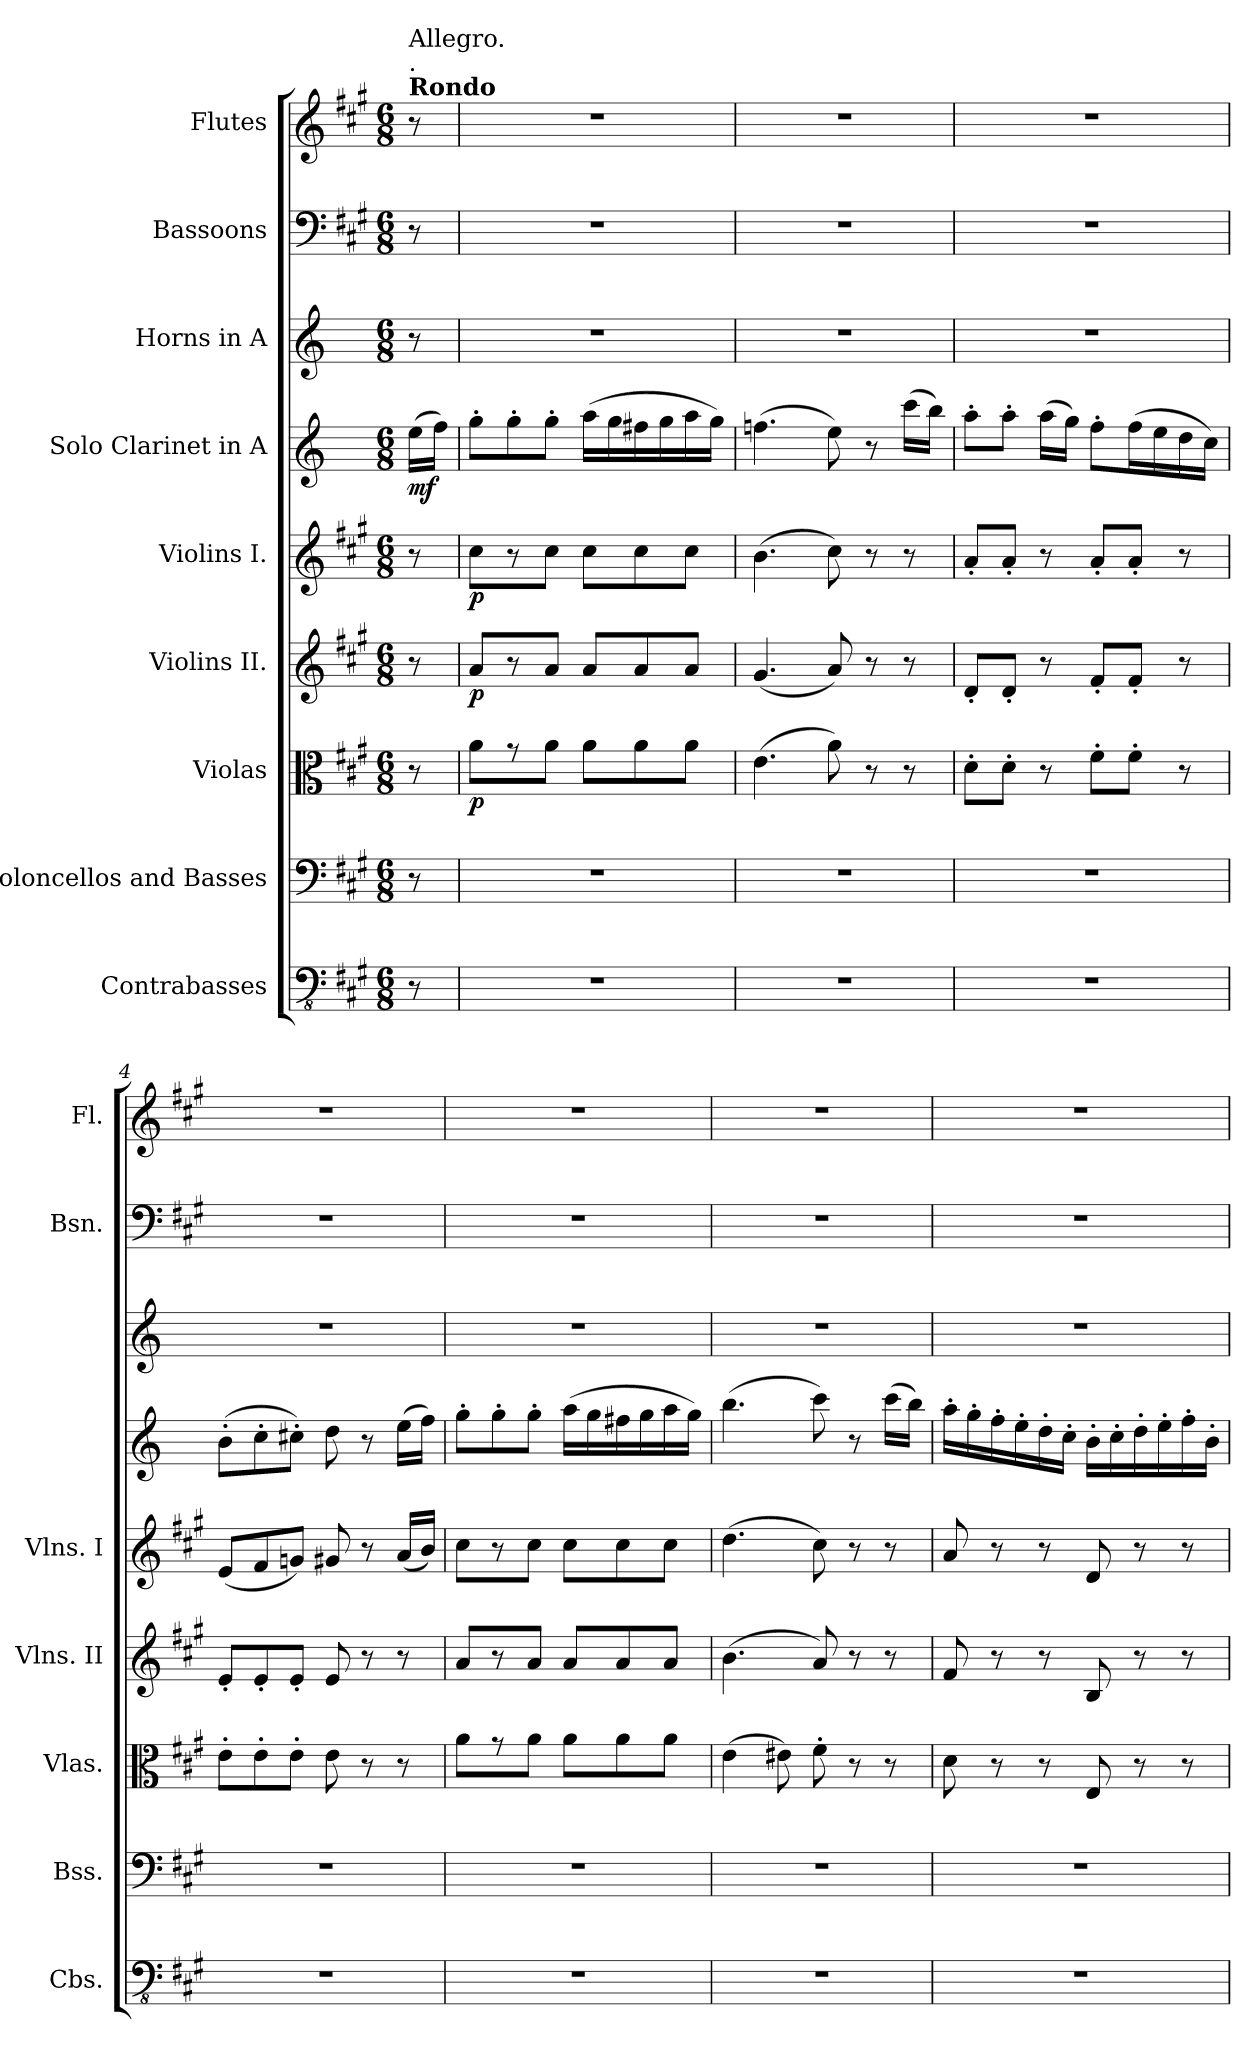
**kern	**kern	**kern	**dynam	**kern	**dynam	**kern	**dynam	**kern	**dynam	**kern	**kern	**kern
*part9	*part8	*part7	*part7	*part6	*part6	*part5	*part5	*part4	*part4	*part3	*part2	*part1
*staff9	*staff8	*staff7	*staff7	*staff6	*staff6	*staff5	*staff5	*staff4	*staff4	*staff3	*staff2	*staff1
*I"Contrabasses	*I"Violoncellos and Basses	*I"Violas	*	*I"Violins II.	*	*I"Violins I.	*	*I"Solo Clarinet in A	*	*I"Horns in A	*I"Bassoons	*I"Flutes
*I'Cbs.	*I'Bss.	*I'Vlas.	*	*I'Vlns. II	*	*I'Vlns. I	*	*	*	*	*I'Bsn.	*I'Fl.
*clefFv4	*clefF4	*clefC3	*	*clefG2	*	*clefG2	*	*clefG2	*	*clefG2	*clefF4	*clefG2
*	*	*	*	*	*	*	*	*ITrd2c3	*	*ITrd2c3	*	*
*k[f#c#g#]	*k[f#c#g#]	*k[f#c#g#]	*	*k[f#c#g#]	*	*k[f#c#g#]	*	*k[f#c#g#]	*	*k[f#c#g#]	*k[f#c#g#]	*k[f#c#g#]
*M6/8	*M6/8	*M6/8	*	*M6/8	*	*M6/8	*	*M6/8	*	*M6/8	*M6/8	*M6/8
*MM117	*MM117	*MM117	*	*MM117	*	*MM117	*	*MM117	*	*MM117	*MM117	*MM117
=	=	=	=	=	=	=	=	=	=	=	=	=
!	!	!	!	!	!	!	!	!	!	!	!	!LO:TX:a:B:t=Rondo
!	!	!	!	!	!	!	!	!	!	!	!	!LO:TX:a:t=.
!	!	!	!	!	!	!	!	!	!	!	!	!LO:TX:a:t=Allegro.
!	!	!	!	!	!	!	!	!	!LO:DY:b	!	!	!
8r	8r	8r	.	8r	.	8r	.	(>16cc#\LL	mf	8r	8r	8r
.	.	.	.	.	.	.	.	16dd\JJ)	.	.	.	.
=1	=1	=1	=1	=1	=1	=1	=1	=1	=1	=1	=1	=1
!	!	!	!LO:DY:b	!	!LO:DY:b	!	!LO:DY:b	!	!	!	!	!
2.r	2.r	8a\L	p	8a/L	p	8cc#\L	p	8ee'\L	.	2.r	2.r	2.r
.	.	8rg	.	8r	.	8r	.	8ee'\	.	.	.	.
.	.	8a\J	.	8a/J	.	8cc#\J	.	8ee'\J	.	.	.	.
.	.	8a\L	.	8a/L	.	8cc#\L	.	(>16ff#\LL	.	.	.	.
.	.	.	.	.	.	.	.	16ee\	.	.	.	.
.	.	8a\	.	8a/	.	8cc#\	.	16dd#X\	.	.	.	.
.	.	.	.	.	.	.	.	16ee\	.	.	.	.
.	.	8a\J	.	8a/J	.	8cc#\J	.	16ff#\	.	.	.	.
.	.	.	.	.	.	.	.	16ee\JJ)	.	.	.	.
=2	=2	=2	=2	=2	=2	=2	=2	=2	=2	=2	=2	=2
2.r	2.r	(>4.e\	.	(<4.g#/	.	(>4.b\	.	(>4.ddn\	.	2.r	2.r	2.r
.	.	8a\)	.	8a/)	.	8cc#\)	.	8cc#\)	.	.	.	.
.	.	8r	.	8r	.	8r	.	8r	.	.	.	.
.	.	8r	.	8r	.	8r	.	(>16aa\LL	.	.	.	.
.	.	.	.	.	.	.	.	16gg#\JJ)	.	.	.	.
=3	=3	=3	=3	=3	=3	=3	=3	=3	=3	=3	=3	=3
2.r	2.r	8d'\L	.	8d'/L	.	8a'/L	.	8ff#'\L	.	2.r	2.r	2.r
.	.	8d'\J	.	8d'/J	.	8a'/J	.	8ff#'\J	.	.	.	.
.	.	8r	.	8r	.	8r	.	(>16ff#\LL	.	.	.	.
.	.	.	.	.	.	.	.	16ee\JJ)	.	.	.	.
.	.	8f#'\L	.	8f#'/L	.	8a'/L	.	8dd'\L	.	.	.	.
.	.	8f#'\J	.	8f#'/J	.	8a'/J	.	(>16dd\L	.	.	.	.
.	.	.	.	.	.	.	.	16cc#\	.	.	.	.
.	.	8r	.	8r	.	8r	.	16b\	.	.	.	.
.	.	.	.	.	.	.	.	16a\JJ)	.	.	.	.
=4	=4	=4	=4	=4	=4	=4	=4	=4	=4	=4	=4	=4
2.r	2.r	8e'\L	.	8e'/L	.	(<8e/L	.	(>8g#'\L	.	2.r	2.r	2.r
.	.	8e'\	.	8e'/	.	8f#/	.	8a'\	.	.	.	.
.	.	8e'\J	.	8e'/J	.	8gn/J)	.	8a#X'\J)	.	.	.	.
.	.	8e\	.	8e/	.	8g#X/	.	8b\	.	.	.	.
.	.	8r	.	8r	.	8r	.	8r	.	.	.	.
.	.	8r	.	8r	.	(<16a/LL	.	(>16cc#\LL	.	.	.	.
.	.	.	.	.	.	16b/JJ)	.	16dd\JJ)	.	.	.	.
=5	=5	=5	=5	=5	=5	=5	=5	=5	=5	=5	=5	=5
2.r	2.r	8a\L	.	8a/L	.	8cc#\L	.	8ee'\L	.	2.r	2.r	2.r
.	.	8rg	.	8r	.	8r	.	8ee'\	.	.	.	.
.	.	8a\J	.	8a/J	.	8cc#\J	.	8ee'\J	.	.	.	.
.	.	8a\L	.	8a/L	.	8cc#\L	.	(>16ff#\LL	.	.	.	.
.	.	.	.	.	.	.	.	16ee\	.	.	.	.
.	.	8a\	.	8a/	.	8cc#\	.	16dd#X\	.	.	.	.
.	.	.	.	.	.	.	.	16ee\	.	.	.	.
.	.	8a\J	.	8a/J	.	8cc#\J	.	16ff#\	.	.	.	.
.	.	.	.	.	.	.	.	16ee\JJ)	.	.	.	.
=6	=6	=6	=6	=6	=6	=6	=6	=6	=6	=6	=6	=6
2.r	2.r	(>4e\	.	(>4.b\	.	(>4.dd\	.	(>4.gg#\	.	2.r	2.r	2.r
.	.	8e#X\)	.	.	.	.	.	.	.	.	.	.
.	.	8f#'\	.	8a/)	.	8cc#\)	.	8aa\)	.	.	.	.
.	.	8r	.	8r	.	8r	.	8r	.	.	.	.
.	.	8r	.	8r	.	8r	.	(>16aa\LL	.	.	.	.
.	.	.	.	.	.	.	.	16gg#\JJ)	.	.	.	.
!!LO:PB:g=z
=7	=7	=7	=7	=7	=7	=7	=7	=7	=7	=7	=7	=7
2.r	2.r	8d\	.	8f#/	.	8a/	.	16ff#'\LL	.	2.r	2.r	2.r
.	.	.	.	.	.	.	.	16ee'\	.	.	.	.
.	.	8r	.	8r	.	8r	.	16dd'\	.	.	.	.
.	.	.	.	.	.	.	.	16cc#'\	.	.	.	.
.	.	8r	.	8r	.	8r	.	16b'\	.	.	.	.
.	.	.	.	.	.	.	.	16a'\JJ	.	.	.	.
.	.	8E/	.	8B/	.	8d/	.	16g#'\LL	.	.	.	.
.	.	.	.	.	.	.	.	16a'\	.	.	.	.
.	.	8r	.	8r	.	8r	.	16b'\	.	.	.	.
.	.	.	.	.	.	.	.	16cc#'\	.	.	.	.
.	.	8r	.	8r	.	8r	.	16dd'\	.	.	.	.
.	.	.	.	.	.	.	.	16g#'\JJ	.	.	.	.
=	=	=	=	=	=	=	=	=	=	=	=	=
*-	*-	*-	*-	*-	*-	*-	*-	*-	*-	*-	*-	*-
